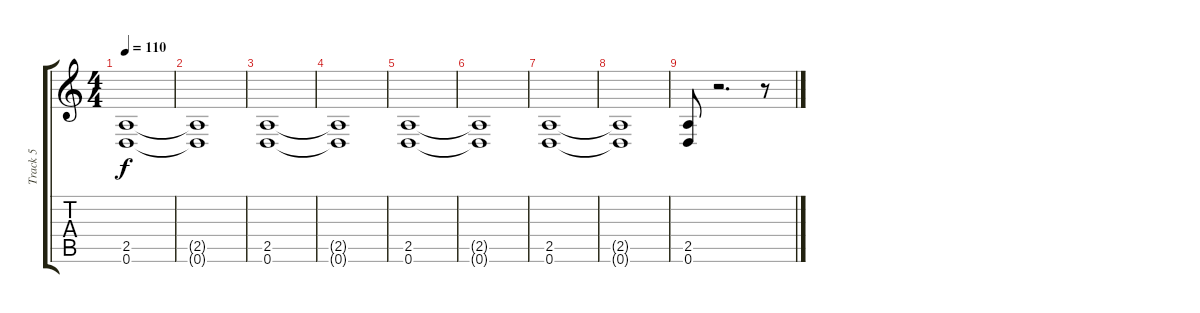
\track ("Track 5" "Track 5") {instrument overdrivenguitar}
\staff {score tabs}
\tuning (D4 A3 F3 C3 G2 D2) {hide}
\ts (4 4)
\tempo 110
\clef g2
\ks c
(2.5 0.6).1{dy f} |
(2.5{t} 0.6{t}).1 |
(2.5 0.6).1 |
(2.5{t} 0.6{t}).1 |
(2.5 0.6).1 |
(2.5{t} 0.6{t}).1 |
(2.5 0.6).1 |
(2.5{t} 0.6{t}).1 |
(2.5 0.6).8 r.2{d} r.8
